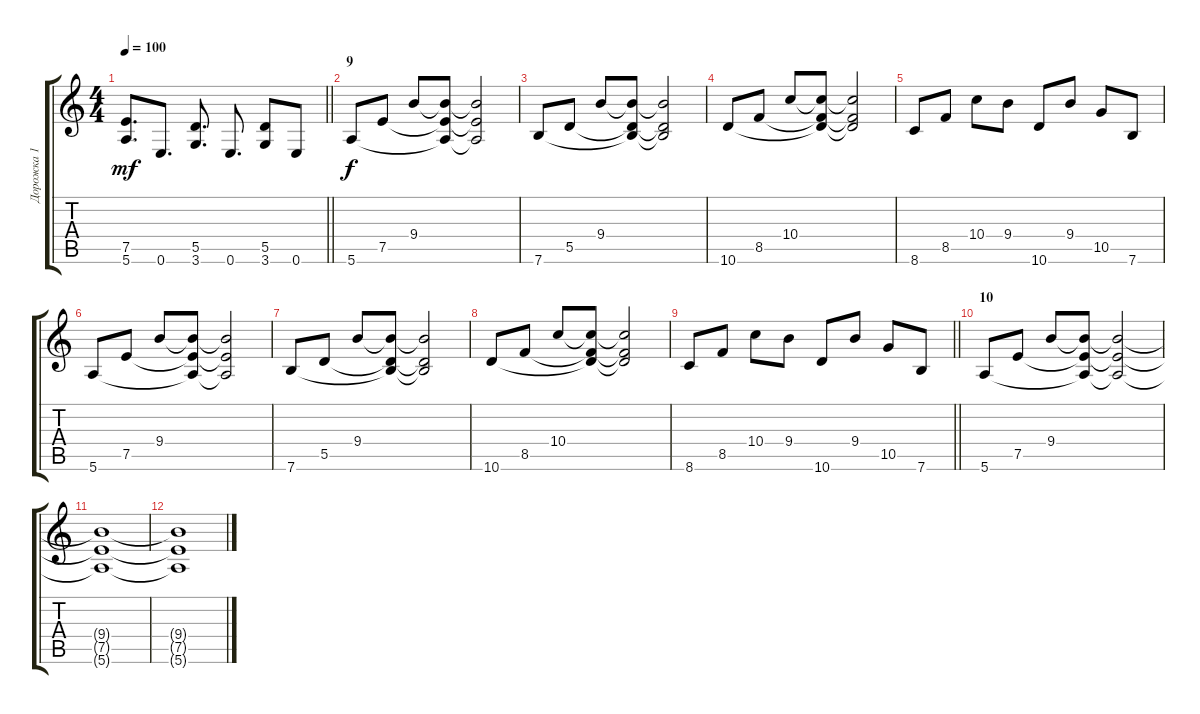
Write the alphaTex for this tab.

\track ("Дорожка 1" "Дорожка 1") {instrument acousticguitarsteel}
\staff {score tabs}
\tuning (E4 B3 G3 D3 A2 E2) {hide}
\ts (4 4)
\tempo 100
\clef g2
\barLineRight lightlight
\ks c
(7.5 5.6).8{d dy mf} 0.6.8{d} (5.5 3.6).8{d} 0.6.8{d} (5.5 3.6).8 0.6.8 |
\section ("" "9")
5.6.8{dy f instrument acousticguitarsteel} 7.5.8 9.4.8 (9.4{t} 7.5{t} 5.6{t}).8 (9.4{t} 7.5{t} 5.6{t}).2 |
7.6.8 5.5.8 9.4.8 (9.4{t} 5.5{t} 7.6{t}).8 (9.4{t} 5.5{t} 7.6{t}).2 |
10.6.8 8.5.8 10.4.8 (10.4{t} 8.5{t} 10.6{t}).8 (10.4{t} 8.5{t} 10.6{t}).2 |
8.6.8 8.5.8 10.4.8 9.4.8 10.6.8 9.4.8 10.5.8 7.6.8 |
5.6.8 7.5.8 9.4.8 (9.4{t} 7.5{t} 5.6{t}).8 (9.4{t} 7.5{t} 5.6{t}).2 |
7.6.8 5.5.8 9.4.8 (9.4{t} 5.5{t} 7.6{t}).8 (9.4{t} 5.5{t} 7.6{t}).2 |
10.6.8 8.5.8 10.4.8 (10.4{t} 8.5{t} 10.6{t}).8 (10.4{t} 8.5{t} 10.6{t}).2 |
\barLineRight lightlight
8.6.8 8.5.8 10.4.8 9.4.8 10.6.8 9.4.8 10.5.8 7.6.8 |
\section ("" "10")
5.6.8 7.5.8 9.4.8 (9.4{t} 7.5{t} 5.6{t}).8 (9.4{t} 7.5{t} 5.6{t}).2 |
(9.4{t} 7.5{t} 5.6{t}).1 |
(9.4{t} 7.5{t} 5.6{t}).1
